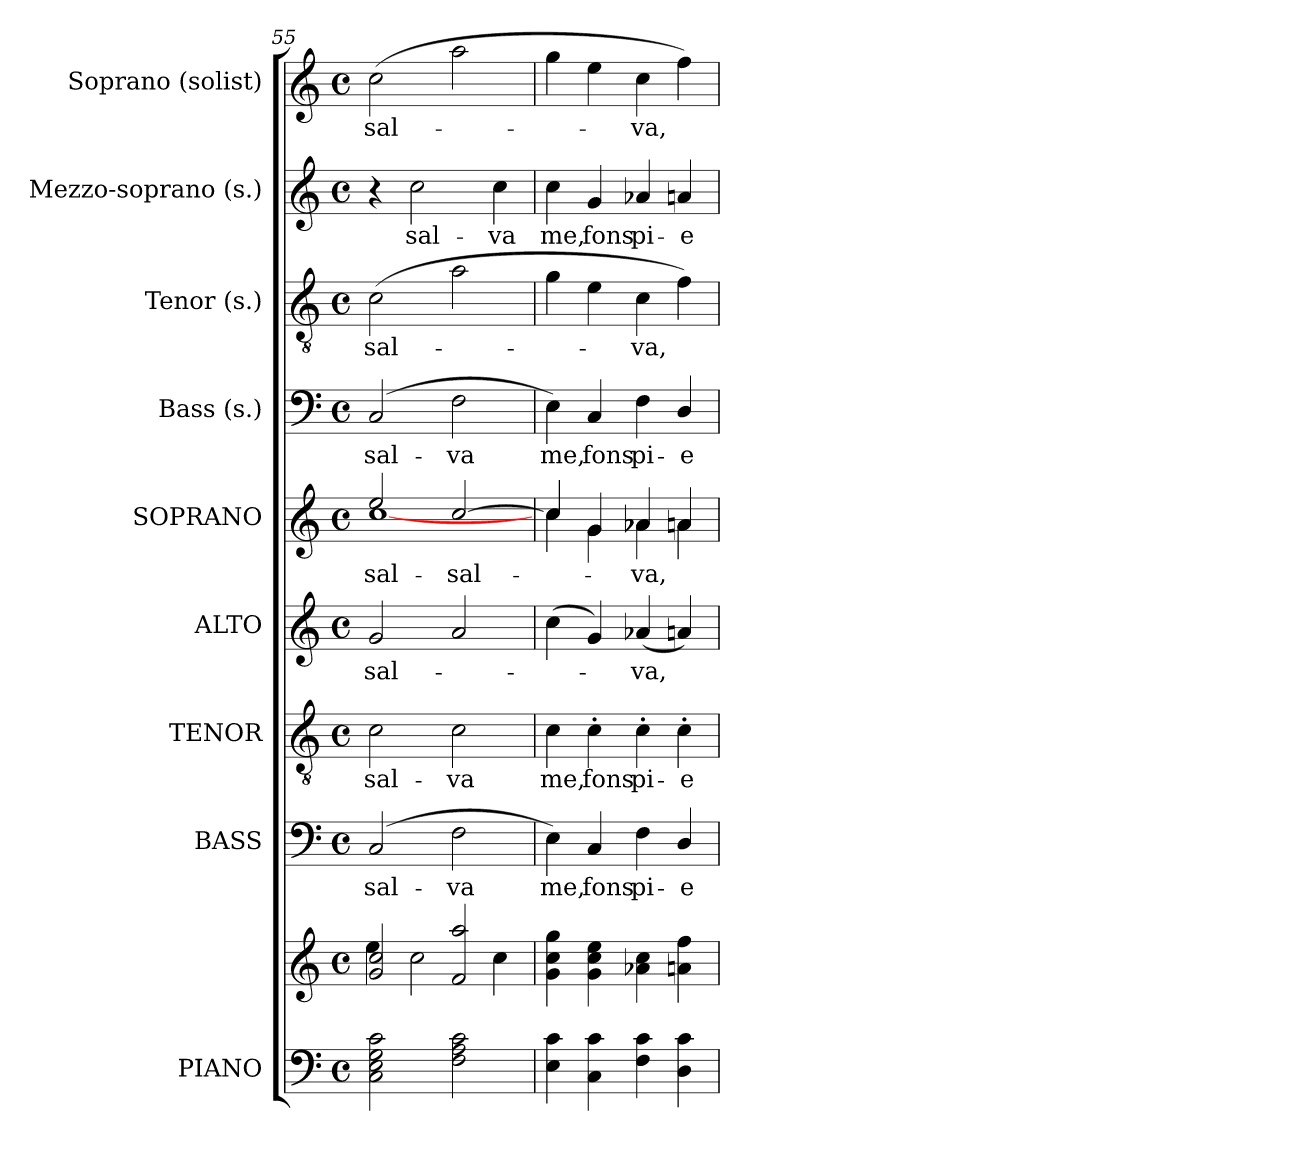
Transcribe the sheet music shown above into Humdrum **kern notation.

**kern	**kern	**kern	**text	**kern	**text	**kern	**text	**kern	**text	**kern	**text	**kern	**text	**kern	**text	**kern	**text
*part9	*part9	*part8	*part8	*part7	*part7	*part6	*part6	*part5	*part5	*part4	*part4	*part3	*part3	*part2	*part2	*part1	*part1
*staff10	*staff9	*staff8	*staff8	*staff7	*staff7	*staff6	*staff6	*staff5	*staff5	*staff4	*staff4	*staff3	*staff3	*staff2	*staff2	*staff1	*staff1
*I"PIANO	*	*I"BASS	*	*I"TENOR	*	*I"ALTO	*	*I"SOPRANO	*	*I"Bass (s.)	*	*I"Tenor (s.)	*	*I"Mezzo-soprano (s.)	*	*I"Soprano (solist)	*
*I'Pno.	*	*I'B.	*	*I'T.	*	*I'A.	*	*I'S.	*	*I'B.	*	*I'T.	*	*I'M-S.	*	*I'S.	*
*clefF4	*clefG2	*clefF4	*	*clefGv2	*	*clefG2	*	*clefG2	*	*clefF4	*	*clefGv2	*	*clefG2	*	*clefG2	*
*	*	*	*	*ITrd7c12	*	*	*	*	*	*	*	*ITrd7c12	*	*	*	*	*
*k[]	*k[]	*k[]	*	*k[]	*	*k[]	*	*k[]	*	*k[]	*	*k[]	*	*k[]	*	*k[]	*
*M4/4	*M4/4	*M4/4	*	*M4/4	*	*M4/4	*	*M4/4	*	*M4/4	*	*M4/4	*	*M4/4	*	*M4/4	*
*met(c)	*met(c)	*met(c)	*	*met(c)	*	*met(c)	*	*met(c)	*	*met(c)	*	*met(c)	*	*met(c)	*	*met(c)	*
=55	=55	=55	=55	=55	=55	=55	=55	=55	=55	=55	=55	=55	=55	=55	=55	=55	=55
*	*^	*	*	*	*	*	*	*	*	*	*	*	*	*	*	*	*
!	!	!	!	!LO:LY:b:color=#000000	!	!	!	!	!	!	!	!	!	!	!	!	!	!
!	!	!	!	!	!	!LO:LY:b:color=#000000	!	!	!	!	!	!	!	!	!	!	!	!
!	!	!	!	!	!	!	!	!LO:LY:b:color=#000000	!	!	!	!	!	!	!	!	!	!
!	!	!	!	!	!	!	!	!	!	!LO:LY:a:color=#000000	!	!	!	!	!	!	!	!
*	*	*	*	*	*	*	*	*	*^	*	*	*	*	*	*	*	*	*
!	!	!	!	!	!	!	!	!	!	!	!LO:LY:b:color=#000000	!	!	!	!	!	!	!	!
!	!	!	!	!	!	!	!	!	!	!	!	!	!LO:LY:b:color=#000000	!	!	!	!	!	!
!	!	!	!	!	!	!	!	!	!	!	!	!	!	!	!LO:LY:b:color=#000000	!	!	!	!
!	!	!	!	!	!	!	!	!	!	!	!	!	!	!	!	!	!	!	!LO:LY:b:color=#000000
2Ci\ 2Ei 2Gi 2ci	2gi/ 2cci	4eei\	(2Ci/	sal-	2Ci\	sal-	2gi/	sal-	2eei/	[1cci	sal-	(2Ci/	sal-	(2Ci\	sal-	4r	.	(2cci\	sal-
!	!	!	!	!	!	!	!	!	!	!	!	!	!	!	!	!	!LO:LY:b:color=#000000	!	!
.	.	2cci\	.	.	.	.	.	.	.	.	.	.	.	.	.	2cci\	sal-	.	.
!	!	!	!	!LO:LY:b:color=#000000	!	!	!	!	!	!	!	!	!	!	!	!	!	!	!
!	!	!	!	!	!	!LO:LY:b:color=#000000	!	!	!	!	!	!	!	!	!	!	!	!	!
!	!	!	!	!	!	!	!	!	!	!	!LO:LY:a:color=#000000	!	!	!	!	!	!	!	!
!	!	!	!	!	!	!	!	!	!	!	!	!	!LO:LY:b:color=#000000	!	!	!	!	!	!
2Fi\ 2Ai 2ci	2fi/ 2aai	.	2Fi\	-va	2Ci\	-va	2ai/	.	[2cci/	.	sal-	2Fi\	-va	2Ai\	.	.	.	2aai\	.
!	!	!	!	!	!	!	!	!	!	!	!	!	!	!	!	!	!LO:LY:b:color=#000000	!	!
.	.	4cci\	.	.	.	.	.	.	.	.	.	.	.	.	.	4cci\	-va	.	.
*	*v	*v	*	*	*	*	*	*	*	*	*	*	*	*	*	*	*	*	*
=56	=56	=56	=56	=56	=56	=56	=56	=56	=56	=56	=56	=56	=56	=56	=56	=56	=56	=56
*	*^	*	*	*	*	*	*	*	*	*	*	*	*	*	*	*	*	*
!	!	!	!	!LO:LY:b:color=#000000	!	!	!	!	!	!	!	!	!	!	!	!	!	!	!
*	*v	*v	*	*	*	*	*	*	*	*	*	*	*	*	*	*	*	*	*
*	*^	*	*	*	*	*	*	*	*	*	*	*	*	*	*	*	*	*
!	!	!	!	!	!	!LO:LY:b:color=#000000	!	!	!	!	!	!	!	!	!	!	!	!	!
*	*v	*v	*	*	*	*	*	*	*	*	*	*	*	*	*	*	*	*	*
*	*^	*	*	*	*	*	*	*	*	*	*	*	*	*	*	*	*	*
!	!	!	!	!	!	!	!	!	!	!	!	!	!LO:LY:b:color=#000000	!	!	!	!	!	!
*	*v	*v	*	*	*	*	*	*	*	*	*	*	*	*	*	*	*	*	*
*	*^	*	*	*	*	*	*	*	*	*	*	*	*	*	*	*	*	*
!	!	!	!	!	!	!	!	!	!	!	!	!	!	!	!	!	!LO:LY:b:color=#000000	!	!
*	*v	*v	*	*	*	*	*	*	*	*	*	*	*	*	*	*	*	*	*
4Ei\ 4ci	4gi\ 4cci 4ggi	4Ei\)	me,	4Ci\	me,	(4cci\	.	4cci/]	4cci\	.	4Ei\)	me,	4Gi\	.	4cci\	me,	4ggi\	.
!	!	!	!LO:LY:b:color=#000000	!	!	!	!	!	!	!	!	!	!	!	!	!	!	!
!	!	!	!	!	!LO:LY:b:color=#000000	!	!	!	!	!	!	!	!	!	!	!	!	!
!	!	!	!	!	!	!	!	!	!	!	!	!LO:LY:b:color=#000000	!	!	!	!	!	!
!	!	!	!	!	!	!	!	!	!	!	!	!	!	!	!	!LO:LY:b:color=#000000	!	!
4Ci\ 4ci	4gi\ 4cci 4eei	4Ci/	fons	4C'i\	fons	4gi/)	.	4gi/	4gi\	.	4Ci/	fons	4Ei\	.	4gi/	fons	4eei\	.
!	!	!	!LO:LY:b:color=#000000	!	!	!	!	!	!	!	!	!	!	!	!	!	!	!
!	!	!	!	!	!LO:LY:b:color=#000000	!	!	!	!	!	!	!	!	!	!	!	!	!
!	!	!	!	!	!	!	!LO:LY:b:color=#000000	!	!	!	!	!	!	!	!	!	!	!
!	!	!	!	!	!	!	!	!	!	!LO:LY:a:color=#000000	!	!	!	!	!	!	!	!
!	!	!	!	!	!	!	!	!	!	!LO:LY:b:color=#000000	!	!	!	!	!	!	!	!
!	!	!	!	!	!	!	!	!	!	!	!	!LO:LY:b:color=#000000	!	!	!	!	!	!
!	!	!	!	!	!	!	!	!	!	!	!	!	!	!LO:LY:b:color=#000000	!	!	!	!
!	!	!	!	!	!	!	!	!	!	!	!	!	!	!	!	!LO:LY:b:color=#000000	!	!
!	!	!	!	!	!	!	!	!	!	!	!	!	!	!	!	!	!	!LO:LY:b:color=#000000
4Fi\ 4ci	4a-Xi\ 4cci	4Fi\	pi-	4C'i\	pi-	(4a-Xi/	-va,	4a-Xi/	4a-i\	-va,	4Fi\	pi-	4Ci\	-va,	4a-Xi/	pi-	4cci\	-va,
!	!	!	!LO:LY:b:color=#000000	!	!	!	!	!	!	!	!	!	!	!	!	!	!	!
!	!	!	!	!	!LO:LY:b:color=#000000	!	!	!	!	!	!	!	!	!	!	!	!	!
!	!	!	!	!	!	!	!	!	!	!	!	!LO:LY:b:color=#000000	!	!	!	!	!	!
!	!	!	!	!	!	!	!	!	!	!	!	!	!	!	!	!LO:LY:b:color=#000000	!	!
4Di\ 4ci	4ani\ 4ffi	4Di/	-e-	4C'i\	-e-	4ani/)	.	4ani/	4ai\	.	4Di/	-e-	4Fi\)	.	4ani/	-e-	4ffi\)	.
*	*	*	*	*	*	*	*	*v	*v	*	*	*	*	*	*	*	*	*
=	=	=	=	=	=	=	=	=	=	=	=	=	=	=	=	=	=
*-	*-	*-	*-	*-	*-	*-	*-	*-	*-	*-	*-	*-	*-	*-	*-	*-	*-
